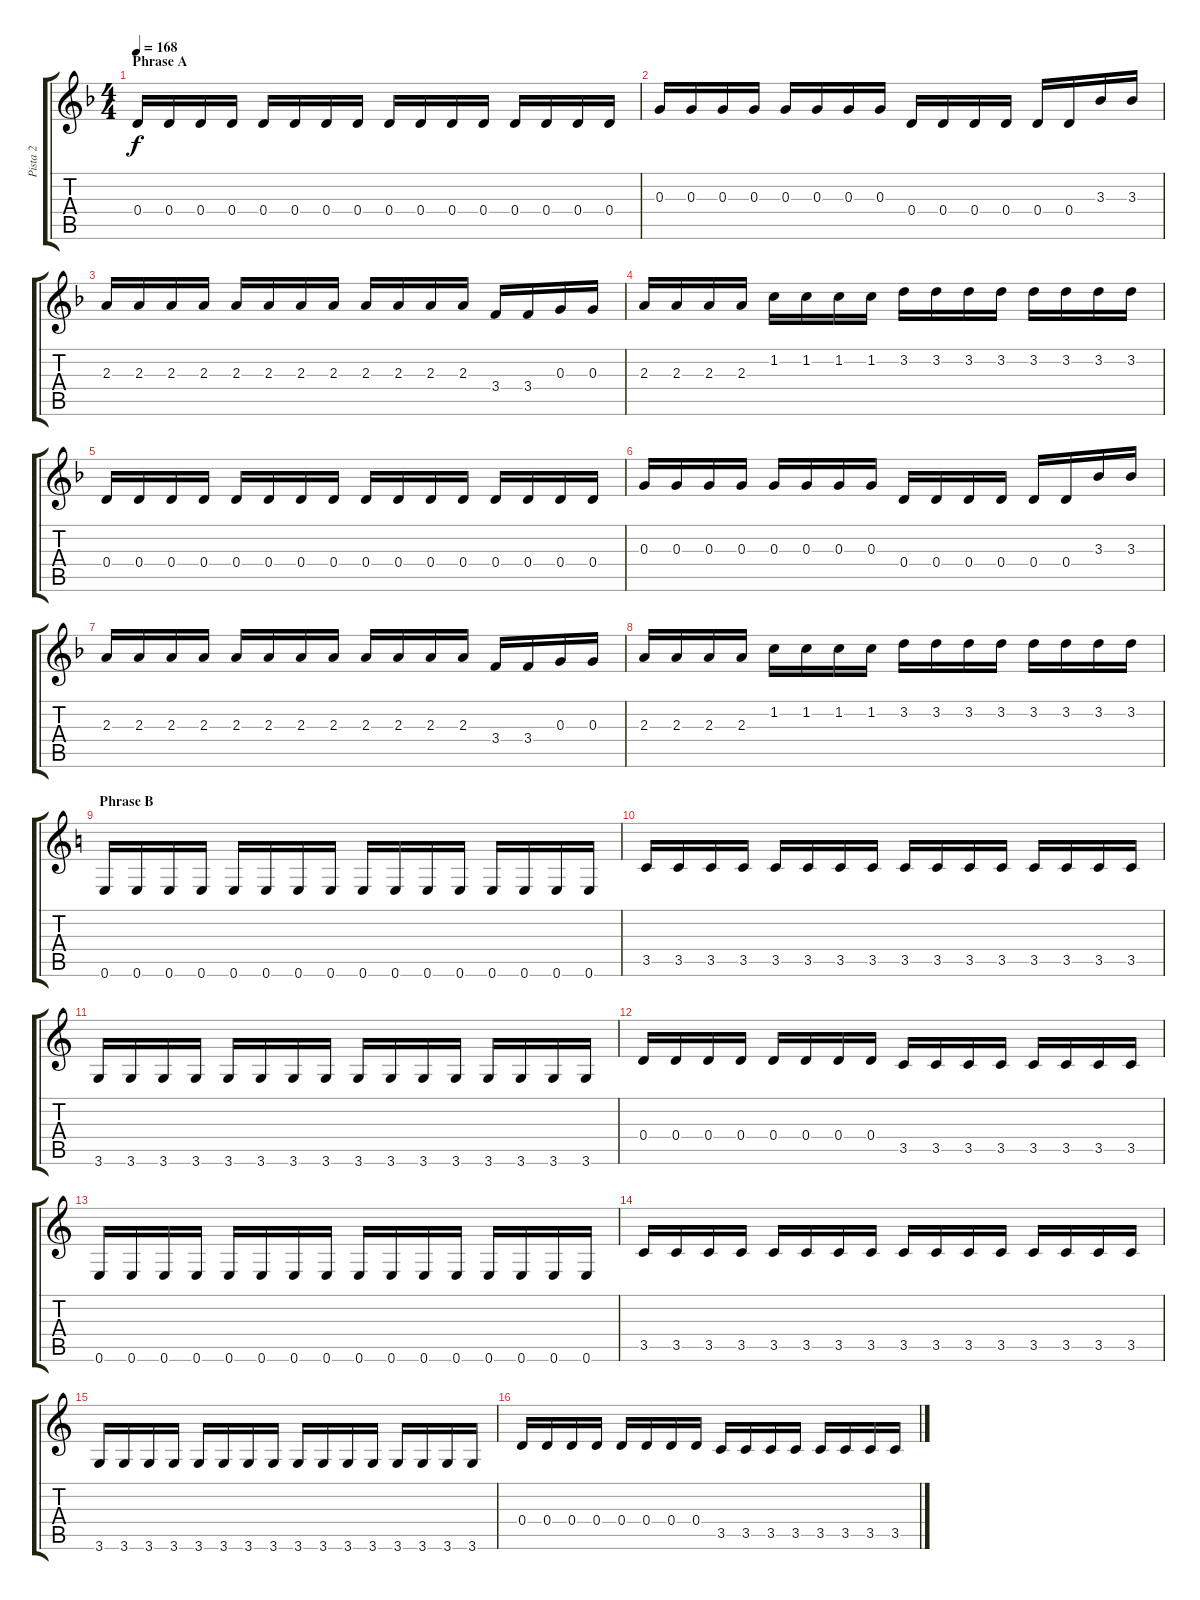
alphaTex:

\track ("Pista 2" "Pista 2") {instrument distortionguitar}
\staff {score tabs}
\tuning (E4 B3 G3 D3 A2 E2) {hide}
\ts (4 4)
\section ("" "Phrase A")
\tempo 168
\clef g2
\ks f
0.4.16{dy f} 0.4.16 0.4.16 0.4.16 0.4.16 0.4.16 0.4.16 0.4.16 0.4.16 0.4.16 0.4.16 0.4.16 0.4.16 0.4.16 0.4.16 0.4.16 |
0.3.16 0.3.16 0.3.16 0.3.16 0.3.16 0.3.16 0.3.16 0.3.16 0.4.16 0.4.16 0.4.16 0.4.16 0.4.16 0.4.16 3.3.16 3.3.16 |
2.3.16 2.3.16 2.3.16 2.3.16 2.3.16 2.3.16 2.3.16 2.3.16 2.3.16 2.3.16 2.3.16 2.3.16 3.4.16 3.4.16 0.3.16 0.3.16 |
2.3.16 2.3.16 2.3.16 2.3.16 1.2.16 1.2.16 1.2.16 1.2.16 3.2.16 3.2.16 3.2.16 3.2.16 3.2.16 3.2.16 3.2.16 3.2.16 |
0.4.16 0.4.16 0.4.16 0.4.16 0.4.16 0.4.16 0.4.16 0.4.16 0.4.16 0.4.16 0.4.16 0.4.16 0.4.16 0.4.16 0.4.16 0.4.16 |
0.3.16 0.3.16 0.3.16 0.3.16 0.3.16 0.3.16 0.3.16 0.3.16 0.4.16 0.4.16 0.4.16 0.4.16 0.4.16 0.4.16 3.3.16 3.3.16 |
2.3.16 2.3.16 2.3.16 2.3.16 2.3.16 2.3.16 2.3.16 2.3.16 2.3.16 2.3.16 2.3.16 2.3.16 3.4.16 3.4.16 0.3.16 0.3.16 |
2.3.16 2.3.16 2.3.16 2.3.16 1.2.16 1.2.16 1.2.16 1.2.16 3.2.16 3.2.16 3.2.16 3.2.16 3.2.16 3.2.16 3.2.16 3.2.16 |
\section ("" "Phrase B")
\ks c
0.6.16 0.6.16 0.6.16 0.6.16 0.6.16 0.6.16 0.6.16 0.6.16 0.6.16 0.6.16 0.6.16 0.6.16 0.6.16 0.6.16 0.6.16 0.6.16 |
3.5.16 3.5.16 3.5.16 3.5.16 3.5.16 3.5.16 3.5.16 3.5.16 3.5.16 3.5.16 3.5.16 3.5.16 3.5.16 3.5.16 3.5.16 3.5.16 |
3.6.16 3.6.16 3.6.16 3.6.16 3.6.16 3.6.16 3.6.16 3.6.16 3.6.16 3.6.16 3.6.16 3.6.16 3.6.16 3.6.16 3.6.16 3.6.16 |
0.4.16 0.4.16 0.4.16 0.4.16 0.4.16 0.4.16 0.4.16 0.4.16 3.5.16 3.5.16 3.5.16 3.5.16 3.5.16 3.5.16 3.5.16 3.5.16 |
0.6.16 0.6.16 0.6.16 0.6.16 0.6.16 0.6.16 0.6.16 0.6.16 0.6.16 0.6.16 0.6.16 0.6.16 0.6.16 0.6.16 0.6.16 0.6.16 |
3.5.16 3.5.16 3.5.16 3.5.16 3.5.16 3.5.16 3.5.16 3.5.16 3.5.16 3.5.16 3.5.16 3.5.16 3.5.16 3.5.16 3.5.16 3.5.16 |
3.6.16 3.6.16 3.6.16 3.6.16 3.6.16 3.6.16 3.6.16 3.6.16 3.6.16 3.6.16 3.6.16 3.6.16 3.6.16 3.6.16 3.6.16 3.6.16 |
0.4.16 0.4.16 0.4.16 0.4.16 0.4.16 0.4.16 0.4.16 0.4.16 3.5.16 3.5.16 3.5.16 3.5.16 3.5.16 3.5.16 3.5.16 3.5.16
